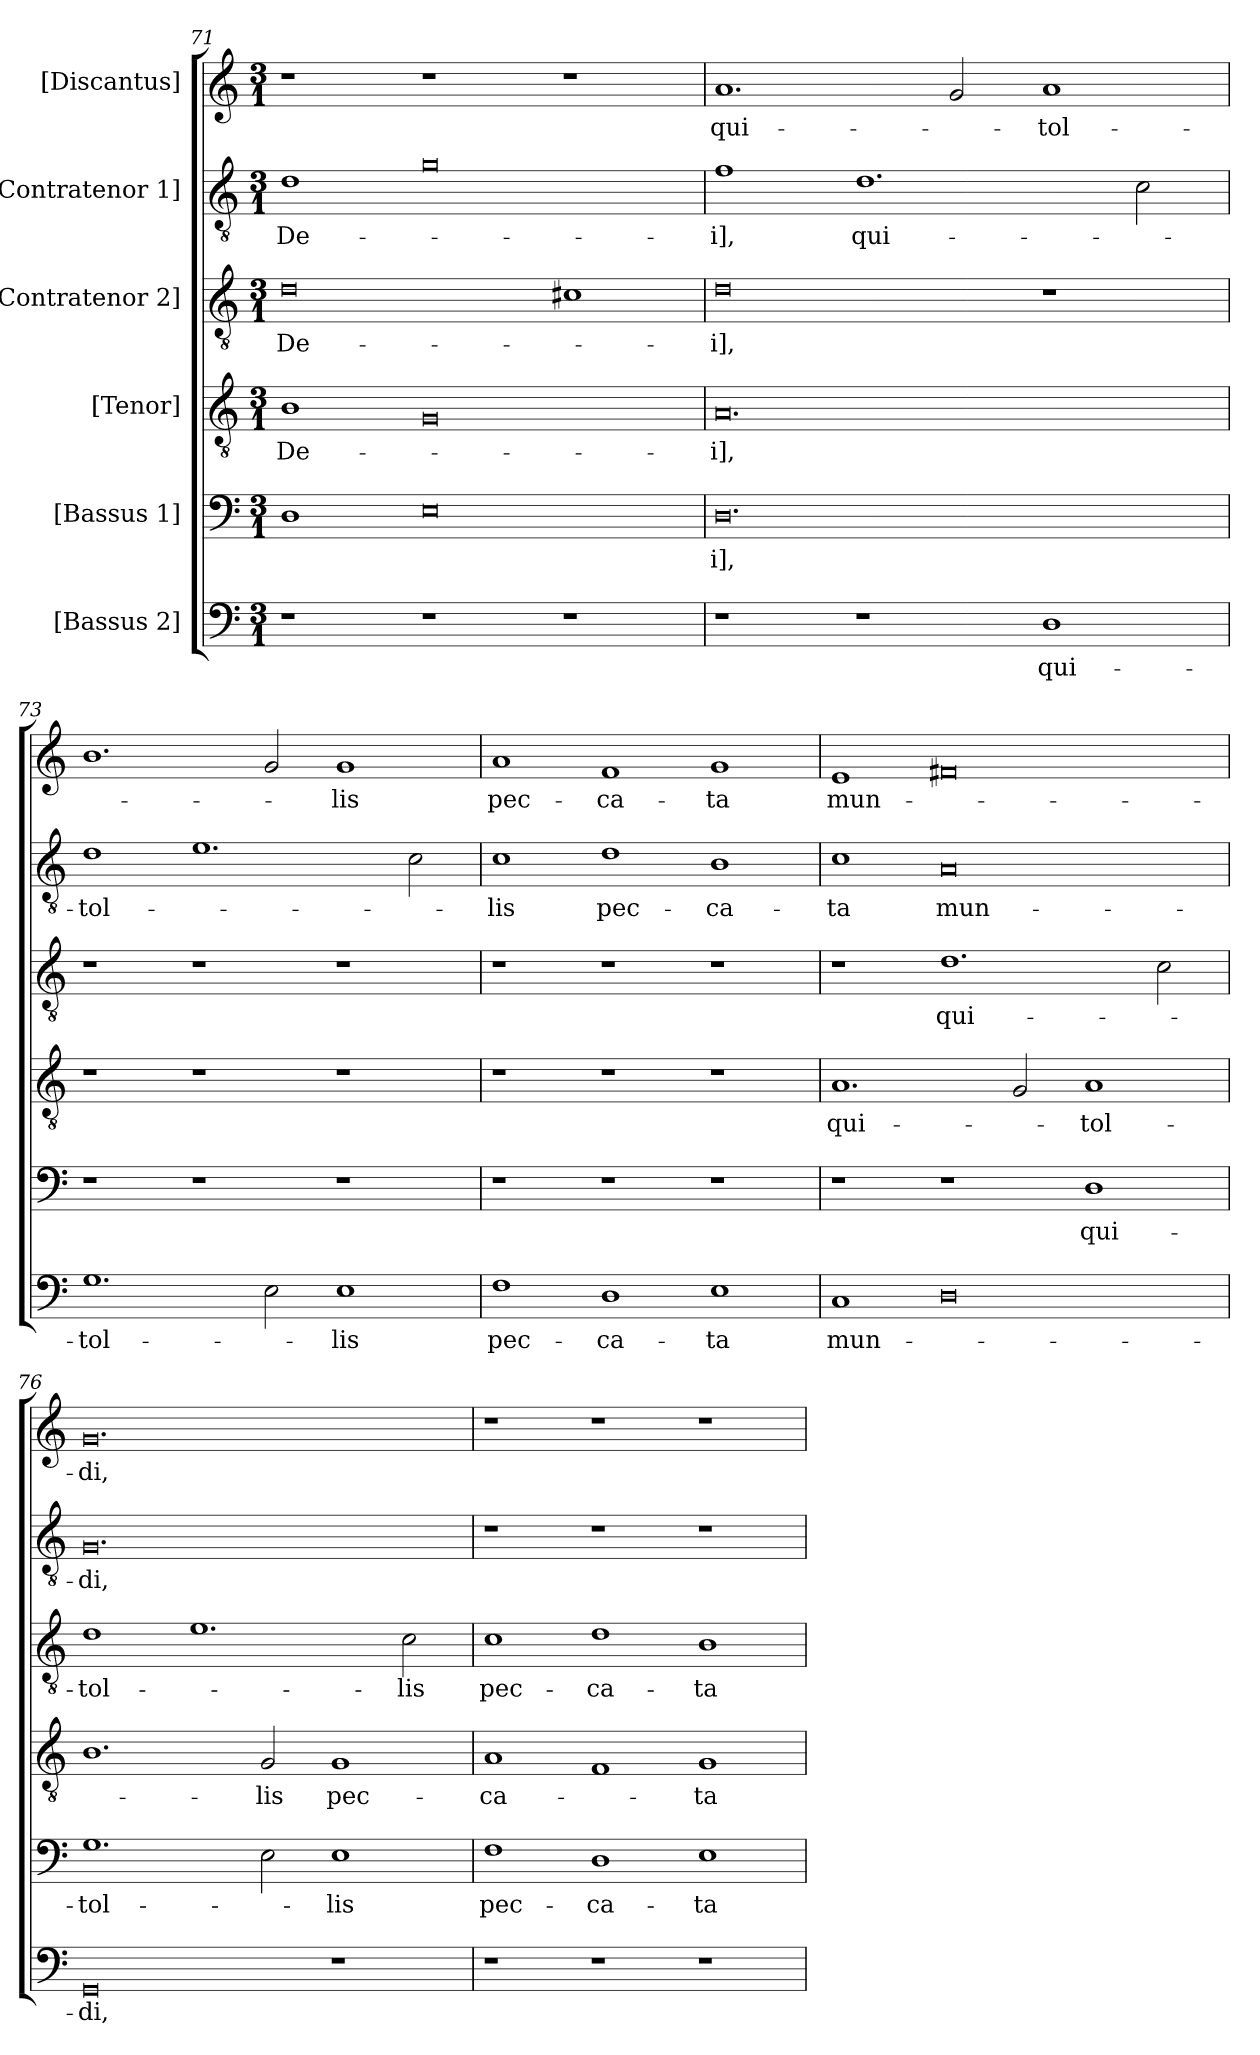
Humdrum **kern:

**kern	**text	**kern	**text	**kern	**text	**kern	**text	**kern	**text	**kern	**text
*part6	*part6	*part5	*part5	*part4	*part4	*part3	*part3	*part2	*part2	*part1	*part1
*staff6	*staff6	*staff5	*staff5	*staff4	*staff4	*staff3	*staff3	*staff2	*staff2	*staff1	*staff1
*I"[Bassus 2]	*	*I"[Bassus 1]	*	*I"[Tenor]	*	*I"[Contratenor 2]	*	*I"[Contratenor 1]	*	*I"[Discantus]	*
*clefF4	*	*clefF4	*	*clefGv2	*	*clefGv2	*	*clefGv2	*	*clefG2	*
*k[]	*	*k[]	*	*k[]	*	*k[]	*	*k[]	*	*k[]	*
*M3/1	*	*M3/1	*	*M3/1	*	*M3/1	*	*M3/1	*	*M3/1	*
=71	=71	=71	=71	=71	=71	=71	=71	=71	=71	=71	=71
1r	.	1D\	.	1B\	De-	0d\	De-	1d\	De-	1r	.
1r	.	0E\	.	0G/	.	.	.	0g\	.	1r	.
1r	.	.	.	.	.	1c#X\	.	.	.	1r	.
=72	=72	=72	=72	=72	=72	=72	=72	=72	=72	=72	=72
1r	.	0.D\	-i],	0.A/	-i],	0d\	-i],	1f\	-i],	1.a/	qui-
1r	.	.	.	.	.	.	.	1.d\	qui-	.	.
.	.	.	.	.	.	.	.	.	.	2g/	.
1D\	qui-	.	.	.	.	1r	.	.	.	1a/	tol-
.	.	.	.	.	.	.	.	2c\	.	.	.
=73	=73	=73	=73	=73	=73	=73	=73	=73	=73	=73	=73
1.G\	tol-	1r	.	1r	.	1r	.	1d\	tol-	1.b\	.
.	.	1r	.	1r	.	1r	.	1.e\	.	.	.
2E\	.	.	.	.	.	.	.	.	.	2g/	.
1E\	-lis	1r	.	1r	.	1r	.	.	.	1g/	-lis
.	.	.	.	.	.	.	.	2c\	.	.	.
=74	=74	=74	=74	=74	=74	=74	=74	=74	=74	=74	=74
1F\	pec-	1r	.	1r	.	1r	.	1c\	-lis	1a/	pec-
1D\	-ca-	1r	.	1r	.	1r	.	1d\	pec-	1f/	-ca-
1E\	-ta	1r	.	1r	.	1r	.	1B\	-ca-	1g/	-ta
=75	=75	=75	=75	=75	=75	=75	=75	=75	=75	=75	=75
1C/	mun-	1r	.	1.A/	qui-	1r	.	1c\	-ta	1e/	mun-
0D\	.	1r	.	.	.	1.d\	qui-	0A/	mun-	0f#X/	.
.	.	.	.	2G/	.	.	.	.	.	.	.
.	.	1D\	qui-	1A/	tol-	.	.	.	.	.	.
.	.	.	.	.	.	2c\	.	.	.	.	.
=76	=76	=76	=76	=76	=76	=76	=76	=76	=76	=76	=76
0GG/	-di,	1.G\	tol-	1.B\	.	1d\	tol-	0.G/	-di,	0.g/	-di,
.	.	.	.	.	.	1.e\	.	.	.	.	.
.	.	2E\	.	2G/	-lis	.	.	.	.	.	.
1r	.	1E\	-lis	1G/	pec-	.	.	.	.	.	.
.	.	.	.	.	.	2c\	-lis	.	.	.	.
=77	=77	=77	=77	=77	=77	=77	=77	=77	=77	=77	=77
1r	.	1F\	pec-	1A/	-ca-	1c\	pec-	1r	.	1r	.
1r	.	1D\	-ca-	1F/	.	1d\	-ca-	1r	.	1r	.
1r	.	1E\	-ta	1G/	-ta	1B\	-ta	1r	.	1r	.
=	=	=	=	=	=	=	=	=	=	=	=
*-	*-	*-	*-	*-	*-	*-	*-	*-	*-	*-	*-
